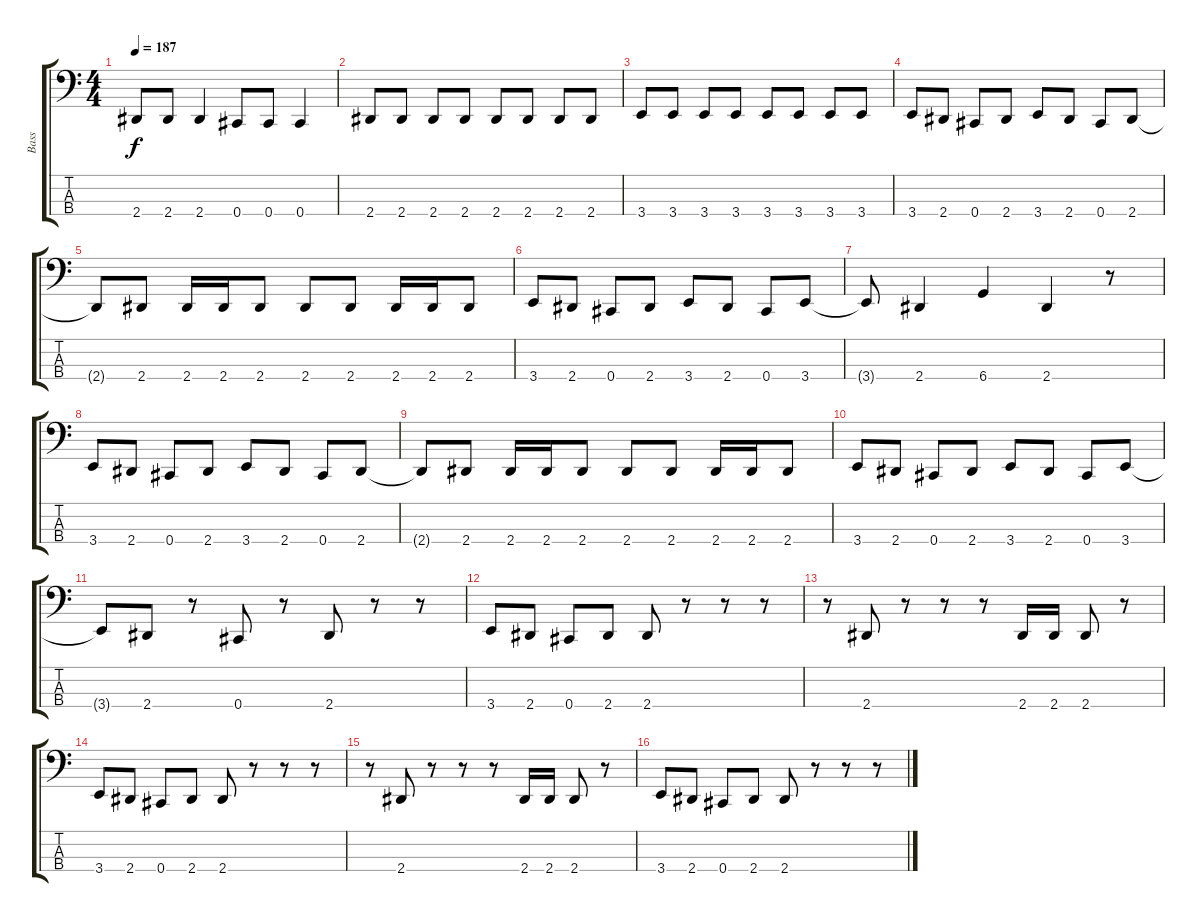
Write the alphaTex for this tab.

\track ("Bass" "Bass") {instrument electricbassfinger}
\staff {score tabs}
\tuning (Gb2 Db2 Ab1 Db1) {hide}
\ts (4 4)
\tempo 187
\clef f4
\ks c
2.4.8{dy f} 2.4.8 2.4.4 0.4.8 0.4.8 0.4.4 |
2.4.8 2.4.8 2.4.8 2.4.8 2.4.8 2.4.8 2.4.8 2.4.8 |
3.4.8 3.4.8 3.4.8 3.4.8 3.4.8 3.4.8 3.4.8 3.4.8 |
3.4.8 2.4.8 0.4.8 2.4.8 3.4.8 2.4.8 0.4.8 2.4.8 |
2.4{t}.8 2.4.8 2.4.16 2.4.16 2.4.8 2.4.8 2.4.8 2.4.16 2.4.16 2.4.8 |
3.4.8 2.4.8 0.4.8 2.4.8 3.4.8 2.4.8 0.4.8 3.4.8 |
3.4{t}.8 2.4.4 6.4.4 2.4.4 r.8 |
3.4.8 2.4.8 0.4.8 2.4.8 3.4.8 2.4.8 0.4.8 2.4.8 |
2.4{t}.8 2.4.8 2.4.16 2.4.16 2.4.8 2.4.8 2.4.8 2.4.16 2.4.16 2.4.8 |
3.4.8 2.4.8 0.4.8 2.4.8 3.4.8 2.4.8 0.4.8 3.4.8 |
3.4{t}.8 2.4.8 r.8 0.4.8 r.8 2.4.8 r.8 r.8 |
3.4.8 2.4.8 0.4.8 2.4.8 2.4.8 r.8 r.8 r.8 |
r.8 2.4.8 r.8 r.8 r.8 2.4.16 2.4.16 2.4.8 r.8 |
3.4.8 2.4.8 0.4.8 2.4.8 2.4.8 r.8 r.8 r.8 |
r.8 2.4.8 r.8 r.8 r.8 2.4.16 2.4.16 2.4.8 r.8 |
3.4.8 2.4.8 0.4.8 2.4.8 2.4.8 r.8 r.8 r.8
